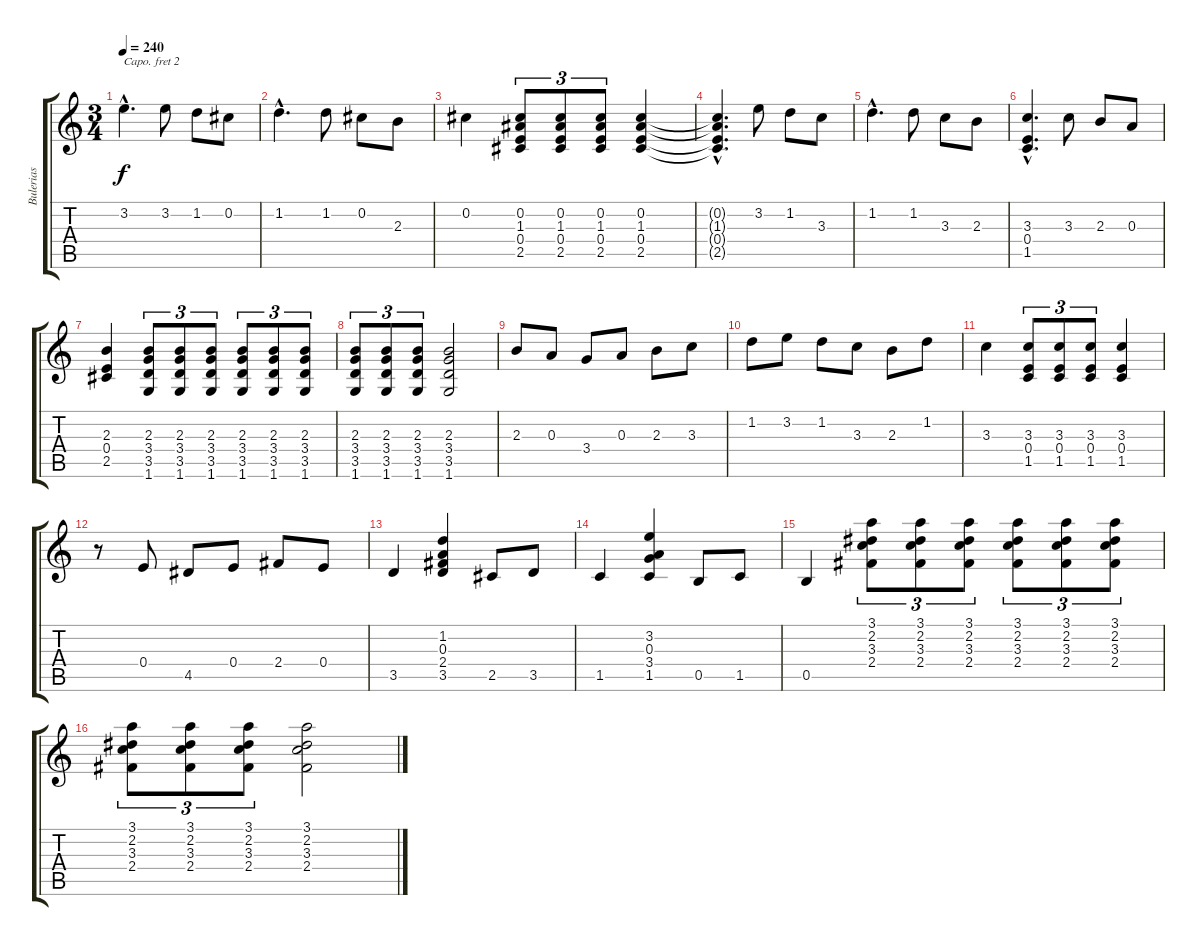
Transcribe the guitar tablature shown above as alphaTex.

\track ("Bulerias" "Bulerias") {instrument acousticguitarnylon}
\staff {score tabs}
\capo 2
\tuning (E4 B3 G3 D3 A2 E2) {hide}
\ts (3 4)
\tempo 240
\clef g2
\ks c
3.2{hac}.4{d dy f} 3.2.8 1.2.8 0.2.8 |
1.2{hac}.4{d} 1.2.8 0.2.8 2.3.8 |
0.2.4 (0.2 1.3 0.4 2.5).8{tu (3 2)} (0.2 1.3 0.4 2.5).8{tu (3 2)} (0.2 1.3 0.4 2.5).8{tu (3 2)} (0.2 1.3 0.4 2.5).4 |
(0.2{hac t} 1.3{hac t} 0.4{hac t} 2.5{hac t}).4{d} 3.2.8 1.2.8 3.3.8 |
1.2{hac}.4{d} 1.2.8 3.3.8 2.3.8 |
(3.3{hac} 0.4{hac} 1.5{hac}).4{d} 3.3.8 2.3.8 0.3.8 |
(2.3 0.4 2.5).4 (2.3 3.4 3.5 1.6).8{tu (3 2)} (2.3 3.4 3.5 1.6).8{tu (3 2)} (2.3 3.4 3.5 1.6).8{tu (3 2)} (2.3 3.4 3.5 1.6).8{tu (3 2)} (2.3 3.4 3.5 1.6).8{tu (3 2)} (2.3 3.4 3.5 1.6).8{tu (3 2)} |
(2.3 3.4 3.5 1.6).8{tu (3 2)} (2.3 3.4 3.5 1.6).8{tu (3 2)} (2.3 3.4 3.5 1.6).8{tu (3 2)} (2.3 3.4 3.5 1.6).2 |
2.3.8 0.3.8 3.4.8 0.3.8 2.3.8 3.3.8 |
1.2.8 3.2.8 1.2.8 3.3.8 2.3.8 1.2.8 |
3.3.4 (3.3 0.4 1.5).8{tu (3 2)} (3.3 0.4 1.5).8{tu (3 2)} (3.3 0.4 1.5).8{tu (3 2)} (3.3 0.4 1.5).4 |
r.8 0.4.8 4.5.8 0.4.8 2.4.8 0.4.8 |
3.5.4 (1.2 0.3 2.4 3.5).4 2.5.8 3.5.8 |
1.5.4 (3.2 0.3 3.4 1.5).4 0.5.8 1.5.8 |
0.5.4 (3.1 2.2 3.3 2.4).8{tu (3 2)} (3.1 2.2 3.3 2.4).8{tu (3 2)} (3.1 2.2 3.3 2.4).8{tu (3 2)} (3.1 2.2 3.3 2.4).8{tu (3 2)} (3.1 2.2 3.3 2.4).8{tu (3 2)} (3.1 2.2 3.3 2.4).8{tu (3 2)} |
(3.1 2.2 3.3 2.4).8{tu (3 2)} (3.1 2.2 3.3 2.4).8{tu (3 2)} (3.1 2.2 3.3 2.4).8{tu (3 2)} (3.1 2.2 3.3 2.4).2
